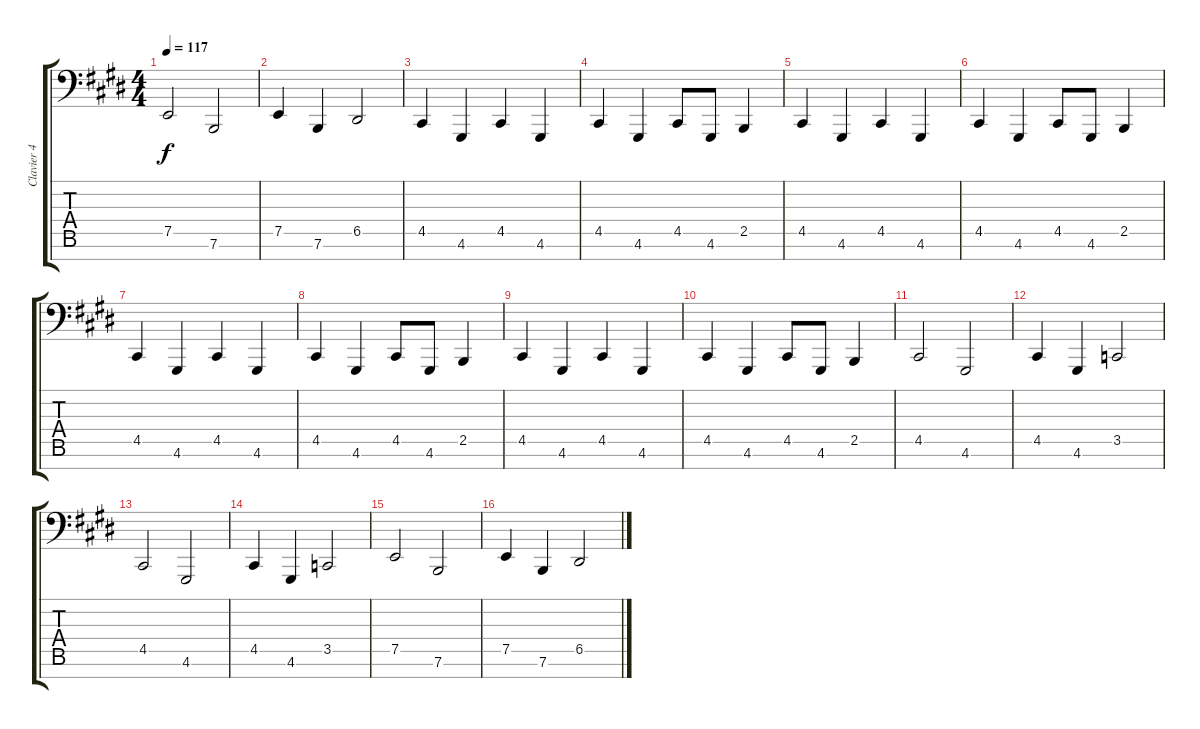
\track ("Clavier 4" "Clavier 4") {instrument timpani}
\staff {score tabs}
\tuning (E3 B2 G2 D2 A1 E1 B0) {hide}
\ts (4 4)
\tempo 117
\clef f4
\ks e
7.5.2{dy f} 7.6.2 |
7.5.4 7.6.4 6.5.2 |
4.5.4 4.6.4 4.5.4 4.6.4 |
4.5.4 4.6.4 4.5.8 4.6.8 2.5.4 |
4.5.4 4.6.4 4.5.4 4.6.4 |
4.5.4 4.6.4 4.5.8 4.6.8 2.5.4 |
4.5.4 4.6.4 4.5.4 4.6.4 |
4.5.4 4.6.4 4.5.8 4.6.8 2.5.4 |
4.5.4 4.6.4 4.5.4 4.6.4 |
4.5.4 4.6.4 4.5.8 4.6.8 2.5.4 |
4.5.2 4.6.2 |
4.5.4 4.6.4 3.5.2 |
4.5.2 4.6.2 |
4.5.4 4.6.4 3.5.2 |
7.5.2 7.6.2 |
7.5.4 7.6.4 6.5.2
